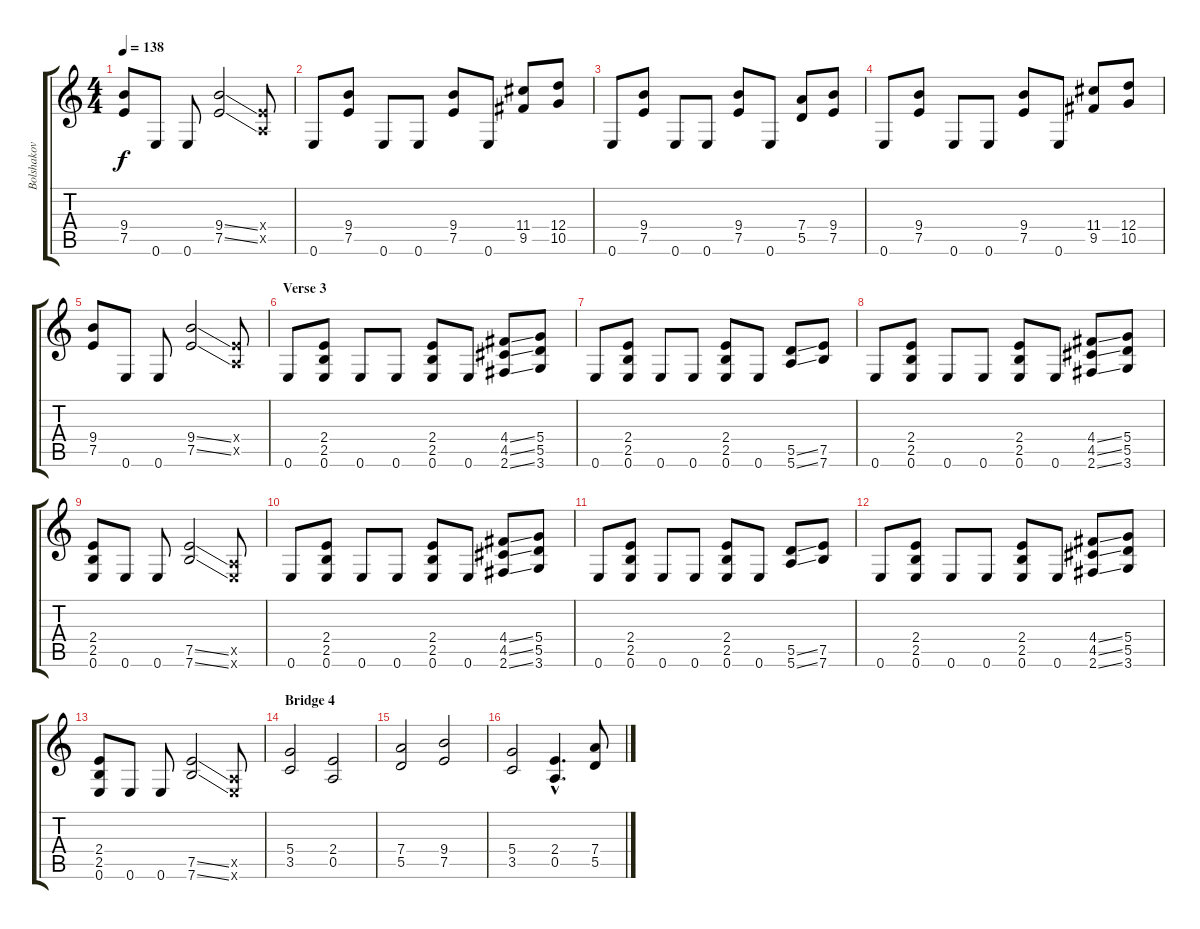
\track ("Bolshakov" "Bolshakov") {instrument overdrivenguitar}
\staff {score tabs}
\tuning (E4 B3 G3 D3 A2 E2) {hide}
\ts (4 4)
\tempo 138
\clef g2
\ks c
(9.4 7.5).8{dy f} 0.6.8 0.6.8 (9.4{ss} 7.5{ss}).2 (2.4{x} 0.5{x}).8 |
0.6.8 (9.4 7.5).8 0.6.8 0.6.8 (9.4 7.5).8 0.6.8 (11.4 9.5).8 (12.4 10.5).8 |
0.6.8 (9.4 7.5).8 0.6.8 0.6.8 (9.4 7.5).8 0.6.8 (7.4 5.5).8 (9.4 7.5).8 |
0.6.8 (9.4 7.5).8 0.6.8 0.6.8 (9.4 7.5).8 0.6.8 (11.4 9.5).8 (12.4 10.5).8 |
(9.4 7.5).8 0.6.8 0.6.8 (9.4{ss} 7.5{ss}).2 (2.4{x} 0.5{x}).8 |
\section ("" "Verse 3")
0.6.8 (2.4 2.5 0.6).8 0.6.8 0.6.8 (2.4 2.5 0.6).8 0.6.8 (4.4{ss} 4.5{ss} 2.6{ss}).8 (5.4 5.5 3.6).8 |
0.6.8 (2.4 2.5 0.6).8 0.6.8 0.6.8 (2.4 2.5 0.6).8 0.6.8 (5.5{ss} 5.6{ss}).8 (7.5 7.6).8 |
0.6.8 (2.4 2.5 0.6).8 0.6.8 0.6.8 (2.4 2.5 0.6).8 0.6.8 (4.4{ss} 4.5{ss} 2.6{ss}).8 (5.4 5.5 3.6).8 |
(2.4 2.5 0.6).8 0.6.8 0.6.8 (7.5{ss} 7.6{ss}).2 (0.5{x} 0.6{x}).8 |
0.6.8 (2.4 2.5 0.6).8 0.6.8 0.6.8 (2.4 2.5 0.6).8 0.6.8 (4.4{ss} 4.5{ss} 2.6{ss}).8 (5.4 5.5 3.6).8 |
0.6.8 (2.4 2.5 0.6).8 0.6.8 0.6.8 (2.4 2.5 0.6).8 0.6.8 (5.5{ss} 5.6{ss}).8 (7.5 7.6).8 |
0.6.8 (2.4 2.5 0.6).8 0.6.8 0.6.8 (2.4 2.5 0.6).8 0.6.8 (4.4{ss} 4.5{ss} 2.6{ss}).8 (5.4 5.5 3.6).8 |
(2.4 2.5 0.6).8 0.6.8 0.6.8 (7.5{ss} 7.6{ss}).2 (0.5{x} 0.6{x}).8 |
\section ("" "Bridge 4")
(5.4 3.5).2 (2.4 0.5).2 |
(7.4 5.5).2 (9.4 7.5).2 |
(5.4 3.5).2 (2.4{hac} 0.5{hac}).4{d} (7.4 5.5).8
